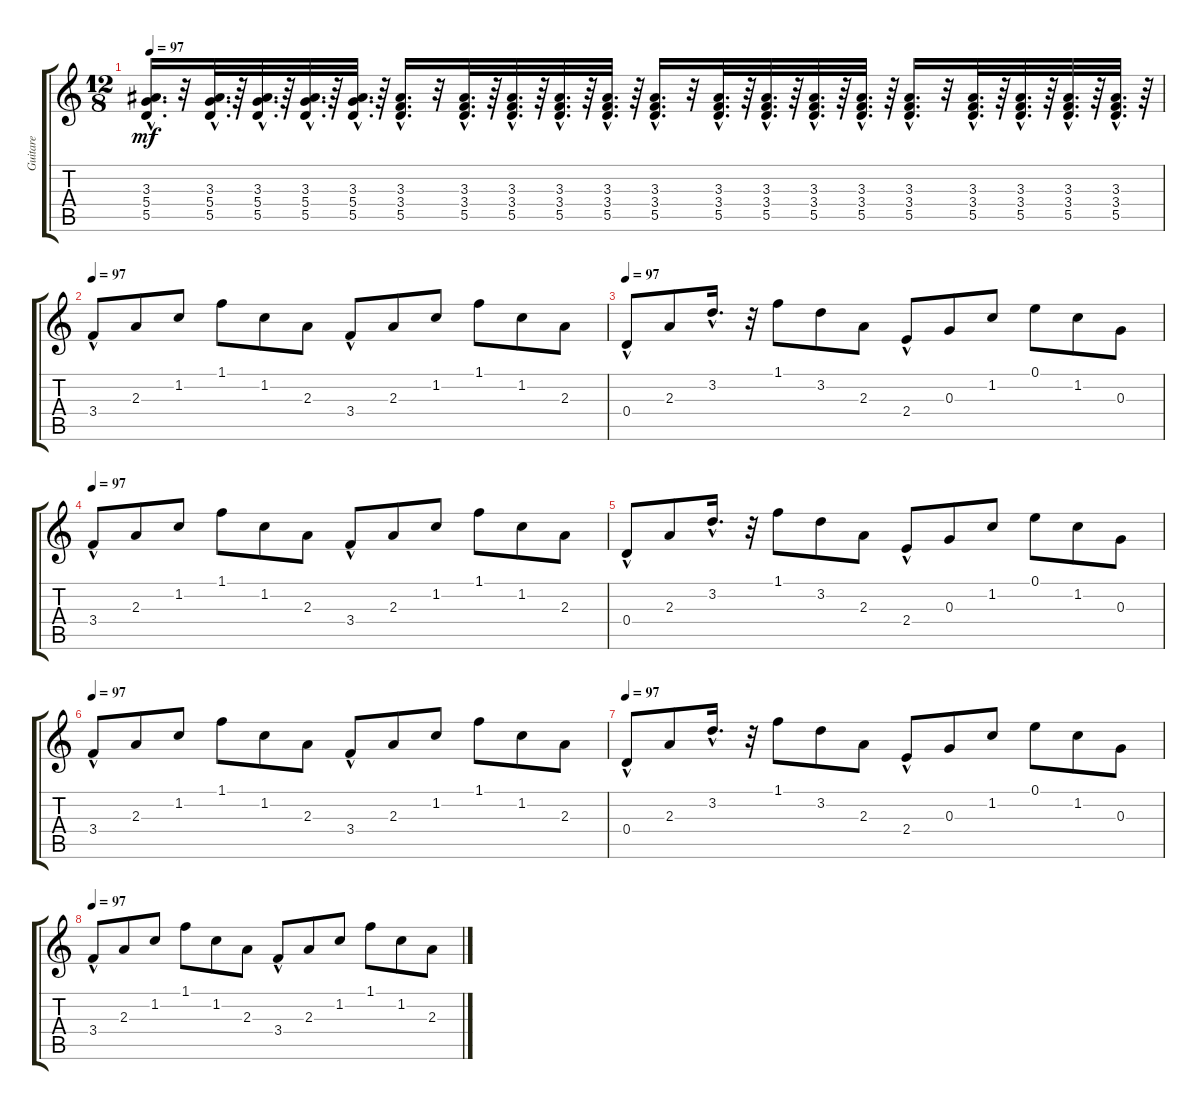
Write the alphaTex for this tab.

\track ("Guitare" "Guitare") {instrument acousticguitarnylon}
\staff {score tabs}
\tuning (E4 B3 G3 D3 A2 E2) {hide}
\ts (12 8)
\tempo 97
\clef g2
\ks c
(3.3{hac} 5.4{hac} 5.5{hac}).16{d dy mf} r.32 (3.3{hac} 5.4{hac} 5.5{hac}).32{d} r.64 (3.3{hac} 5.4{hac} 5.5{hac}).32{d} r.64 (3.3{hac} 5.4{hac} 5.5{hac}).32{d} r.64 (3.3{hac} 5.4{hac} 5.5{hac}).32{d} r.64 (3.3{hac} 3.4{hac} 5.5{hac}).16{d} r.32 (3.3{hac} 3.4{hac} 5.5{hac}).32{d} r.64 (3.3{hac} 3.4{hac} 5.5{hac}).32{d} r.64 (3.3{hac} 3.4{hac} 5.5{hac}).32{d} r.64 (3.3{hac} 3.4{hac} 5.5{hac}).32{d} r.64 (3.3{hac} 3.4{hac} 5.5{hac}).16{d} r.32 (3.3{hac} 3.4{hac} 5.5{hac}).32{d} r.64 (3.3{hac} 3.4{hac} 5.5{hac}).32{d} r.64 (3.3{hac} 3.4{hac} 5.5{hac}).32{d} r.64 (3.3{hac} 3.4{hac} 5.5{hac}).32{d} r.64 (3.3{hac} 3.4{hac} 5.5{hac}).16{d} r.32 (3.3{hac} 3.4{hac} 5.5{hac}).32{d} r.64 (3.3{hac} 3.4{hac} 5.5{hac}).32{d} r.64 (3.3{hac} 3.4{hac} 5.5{hac}).32{d} r.64 (3.3{hac} 3.4{hac} 5.5{hac}).32{d} r.64 |
\tempo 97
3.4{hac}.8 2.3.8 1.2.8 1.1.8 1.2.8 2.3.8 3.4{hac}.8 2.3.8 1.2.8 1.1.8 1.2.8 2.3.8 |
\tempo 97
0.4{hac}.8 2.3.8 3.2{hac}.16{d} r.32 1.1.8 3.2.8 2.3.8 2.4{hac}.8 0.3.8 1.2.8 0.1.8 1.2.8 0.3.8 |
\tempo 97
3.4{hac}.8 2.3.8 1.2.8 1.1.8 1.2.8 2.3.8 3.4{hac}.8 2.3.8 1.2.8 1.1.8 1.2.8 2.3.8 |
0.4{hac}.8 2.3.8 3.2{hac}.16{d} r.32 1.1.8 3.2.8 2.3.8 2.4{hac}.8 0.3.8 1.2.8 0.1.8 1.2.8 0.3.8 |
\tempo 97
3.4{hac}.8 2.3.8 1.2.8 1.1.8 1.2.8 2.3.8 3.4{hac}.8 2.3.8 1.2.8 1.1.8 1.2.8 2.3.8 |
\tempo 97
0.4{hac}.8 2.3.8 3.2{hac}.16{d} r.32 1.1.8 3.2.8 2.3.8 2.4{hac}.8 0.3.8 1.2.8 0.1.8 1.2.8 0.3.8 |
\tempo 97
3.4{hac}.8 2.3.8 1.2.8 1.1.8 1.2.8 2.3.8 3.4{hac}.8 2.3.8 1.2.8 1.1.8 1.2.8 2.3.8
